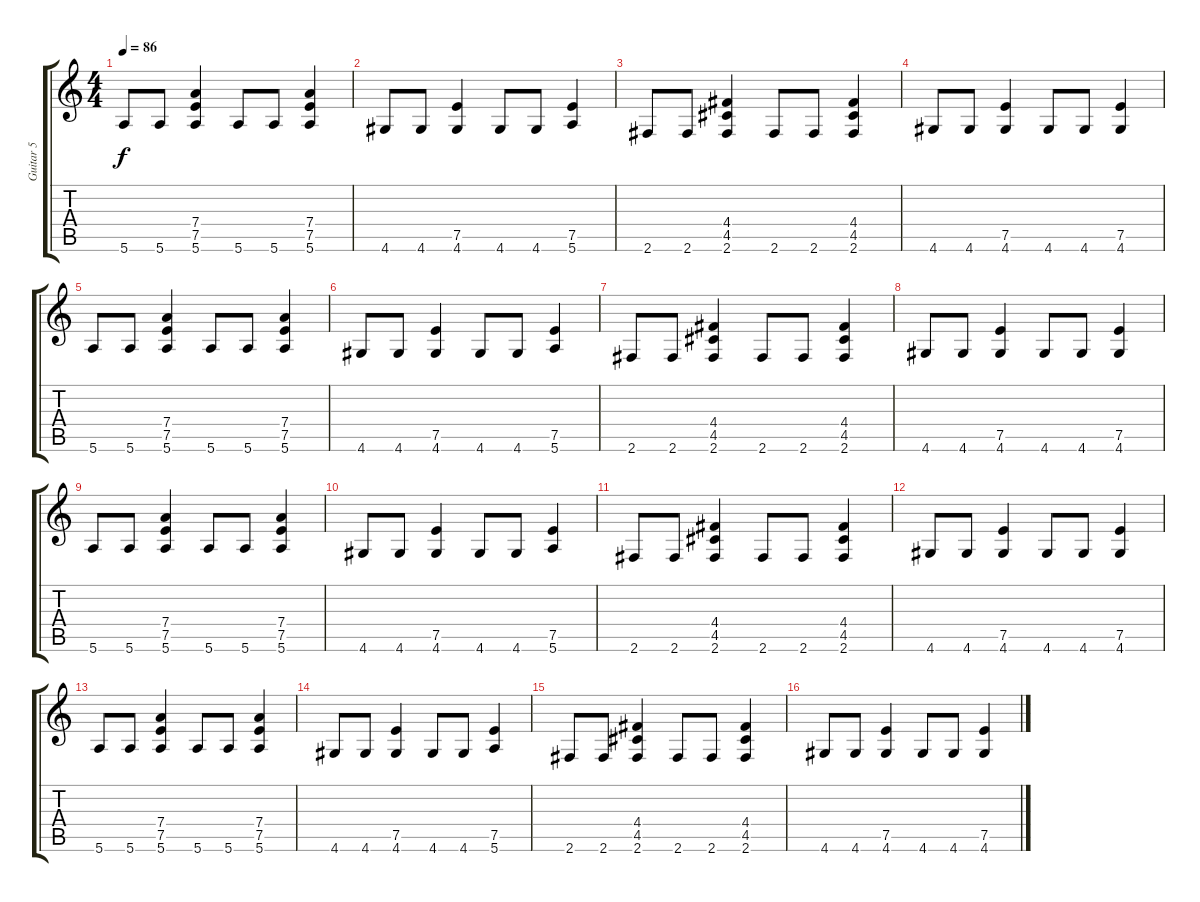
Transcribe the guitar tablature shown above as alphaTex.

\track ("Guitar 5" "Guitar 5") {instrument overdrivenguitar}
\staff {score tabs}
\tuning (E4 B3 G3 D3 A2 E2) {hide}
\ts (4 4)
\tempo 86
\clef g2
\ks c
5.6.8{dy f} 5.6.8 (7.4 7.5 5.6).4 5.6.8 5.6.8 (7.4 7.5 5.6).4 |
4.6.8 4.6.8 (7.5 4.6).4 4.6.8 4.6.8 (7.5 5.6).4 |
2.6.8 2.6.8 (4.4 4.5 2.6).4 2.6.8 2.6.8 (4.4 4.5 2.6).4 |
4.6.8 4.6.8 (7.5 4.6).4 4.6.8 4.6.8 (7.5 4.6).4 |
5.6.8 5.6.8 (7.4 7.5 5.6).4 5.6.8 5.6.8 (7.4 7.5 5.6).4 |
4.6.8 4.6.8 (7.5 4.6).4 4.6.8 4.6.8 (7.5 5.6).4 |
2.6.8 2.6.8 (4.4 4.5 2.6).4 2.6.8 2.6.8 (4.4 4.5 2.6).4 |
4.6.8 4.6.8 (7.5 4.6).4 4.6.8 4.6.8 (7.5 4.6).4 |
5.6.8 5.6.8 (7.4 7.5 5.6).4 5.6.8 5.6.8 (7.4 7.5 5.6).4 |
4.6.8 4.6.8 (7.5 4.6).4 4.6.8 4.6.8 (7.5 5.6).4 |
2.6.8 2.6.8 (4.4 4.5 2.6).4 2.6.8 2.6.8 (4.4 4.5 2.6).4 |
4.6.8 4.6.8 (7.5 4.6).4 4.6.8 4.6.8 (7.5 4.6).4 |
5.6.8 5.6.8 (7.4 7.5 5.6).4 5.6.8 5.6.8 (7.4 7.5 5.6).4 |
4.6.8 4.6.8 (7.5 4.6).4 4.6.8 4.6.8 (7.5 5.6).4 |
2.6.8 2.6.8 (4.4 4.5 2.6).4 2.6.8 2.6.8 (4.4 4.5 2.6).4 |
4.6.8 4.6.8 (7.5 4.6).4 4.6.8 4.6.8 (7.5 4.6).4
